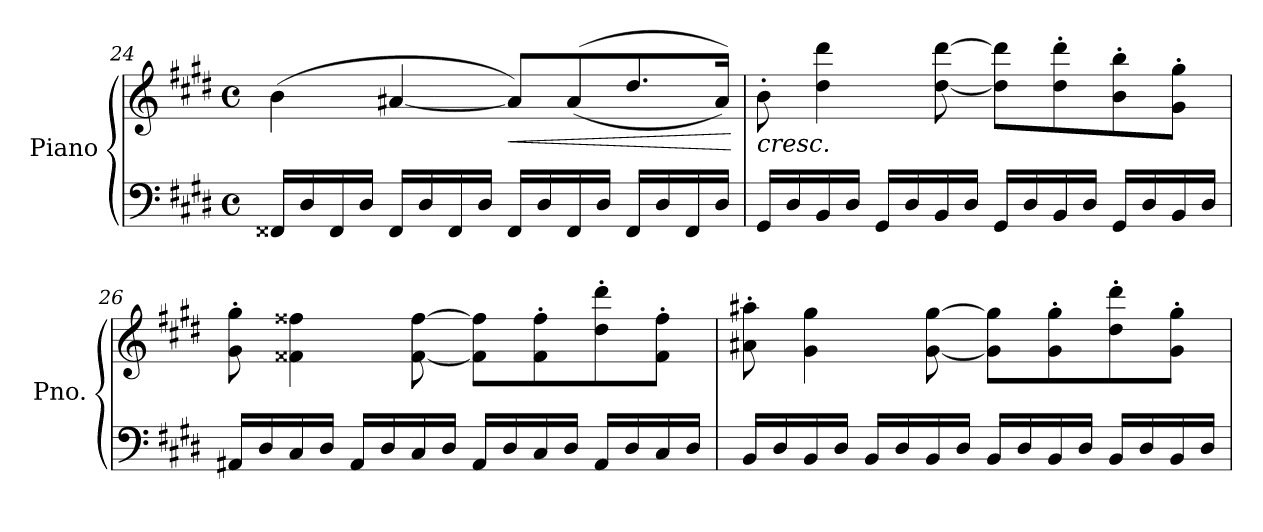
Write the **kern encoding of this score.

**kern	**kern	**dynam
*part1	*part1	*part1
*staff2	*staff1	*staff1/2
*I"Piano	*	*
*I'Pno.	*	*
!!LO:LB:g=z
*clefF4	*clefG2	*
*k[f#c#g#d#]	*k[f#c#g#d#]	*
*M4/4	*M4/4	*
*met(c)	*met(c)	*
=24	=24	=24
16FF##X/LL	(>4b\	.
16D#/	.	.
16FF##/	.	.
16D#/JJ	.	.
16FF##/LL	[4a#X/	.
16D#/	.	.
16FF##/	.	.
16D#/JJ	.	.
!	!	!LO:HP:b
16FF##/LL	8a#/L])	<
16D#/	.	.
16FF##/	(<(<8a#/	.
16D#/JJ	.	.
16FF##/LL	8.dd#/	.
16D#/	.	.
16FF##/	.	.
16D#/JJ	16a#/Jk))	.
.	.	[
=25	=25	=25
!	!LO:TX:b:i:t=cresc.	!
16GG#/LL	8b'\	.
16D#/	.	.
16BB/	4dd#\ 4ddd#\	.
16D#/JJ	.	.
16GG#/LL	.	.
16D#/	.	.
16BB/	[8dd#\ [8ddd#\	.
16D#/JJ	.	.
16GG#/LL	8dd#\] 8ddd#\]L	.
16D#/	.	.
16BB/	8dd#\' 8ddd#\'	.
16D#/JJ	.	.
16GG#/LL	8b\' 8bb\'	.
16D#/	.	.
16BB/	8g#\' 8gg#\'J	.
16D#/JJ	.	.
=26	=26	=26
16AA#X/LL	8g#\' 8gg#\'	.
16D#/	.	.
16C#/	4f##X\ 4ff##X\	.
16D#/JJ	.	.
16AA#/LL	.	.
16D#/	.	.
16C#/	[8f##\ [8ff##\	.
16D#/JJ	.	.
16AA#/LL	8f##\] 8ff##\]L	.
16D#/	.	.
16C#/	8f##\' 8ff##\'	.
16D#/JJ	.	.
16AA#/LL	8dd#\' 8ddd#\'	.
16D#/	.	.
16C#/	8f##\' 8ff##\'J	.
16D#/JJ	.	.
=27	=27	=27
16BB/LL	8a#X\' 8aa#X\'	.
16D#/	.	.
16BB/	4g#\ 4gg#\	.
16D#/JJ	.	.
16BB/LL	.	.
16D#/	.	.
16BB/	[8g#\ [8gg#\	.
16D#/JJ	.	.
16BB/LL	8g#\] 8gg#\]L	.
16D#/	.	.
16BB/	8g#\' 8gg#\'	.
16D#/JJ	.	.
16BB/LL	8dd#\' 8ddd#\'	.
16D#/	.	.
16BB/	8g#\' 8gg#\'J	.
16D#/JJ	.	.
=	=	=
*-	*-	*-
